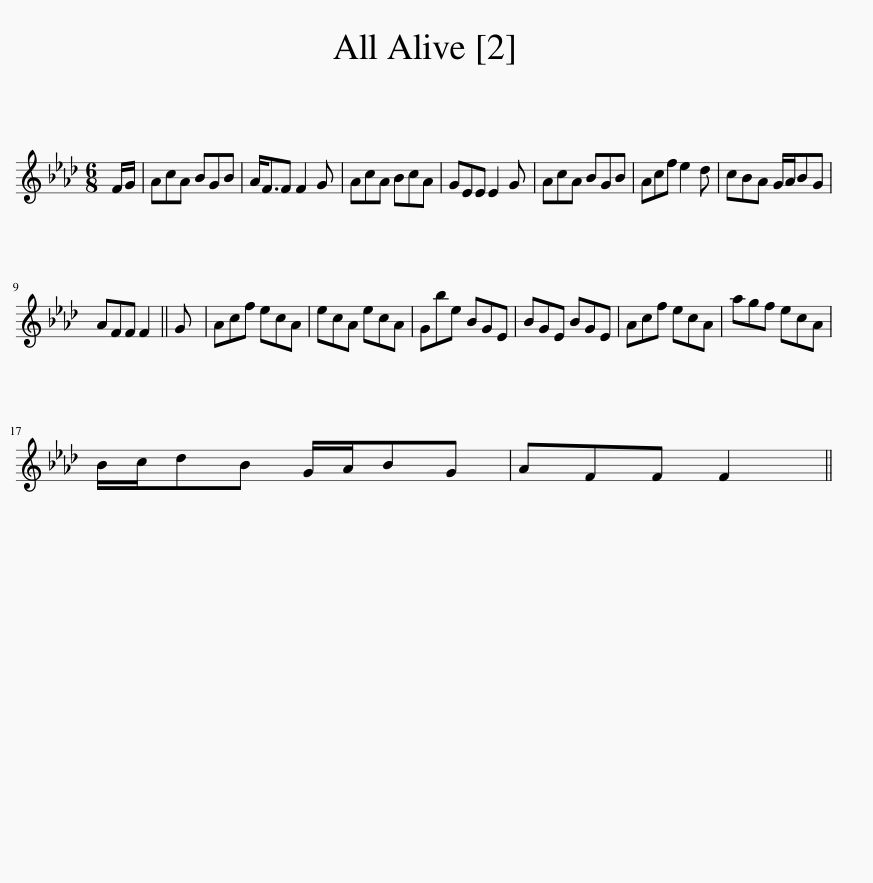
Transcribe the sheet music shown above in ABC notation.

X:1
L:1/8
M:6/8
I:linebreak $
K:Fmin
V:1 treble
V:1
 F/G/ | AcA BGB | A<FF F2 G | AcA BcA | GEE E2 G | %5
 AcA BGB | Acf e2 d | cBA G/A/BG |$ AFF F2 || G | %10
 Acf ecA | ecA ecA | Gbe BGE | BGE BGE | Acf ecA | %15
 agf ecA |$ B/c/dB G/A/BG | AFF F2 || %18
